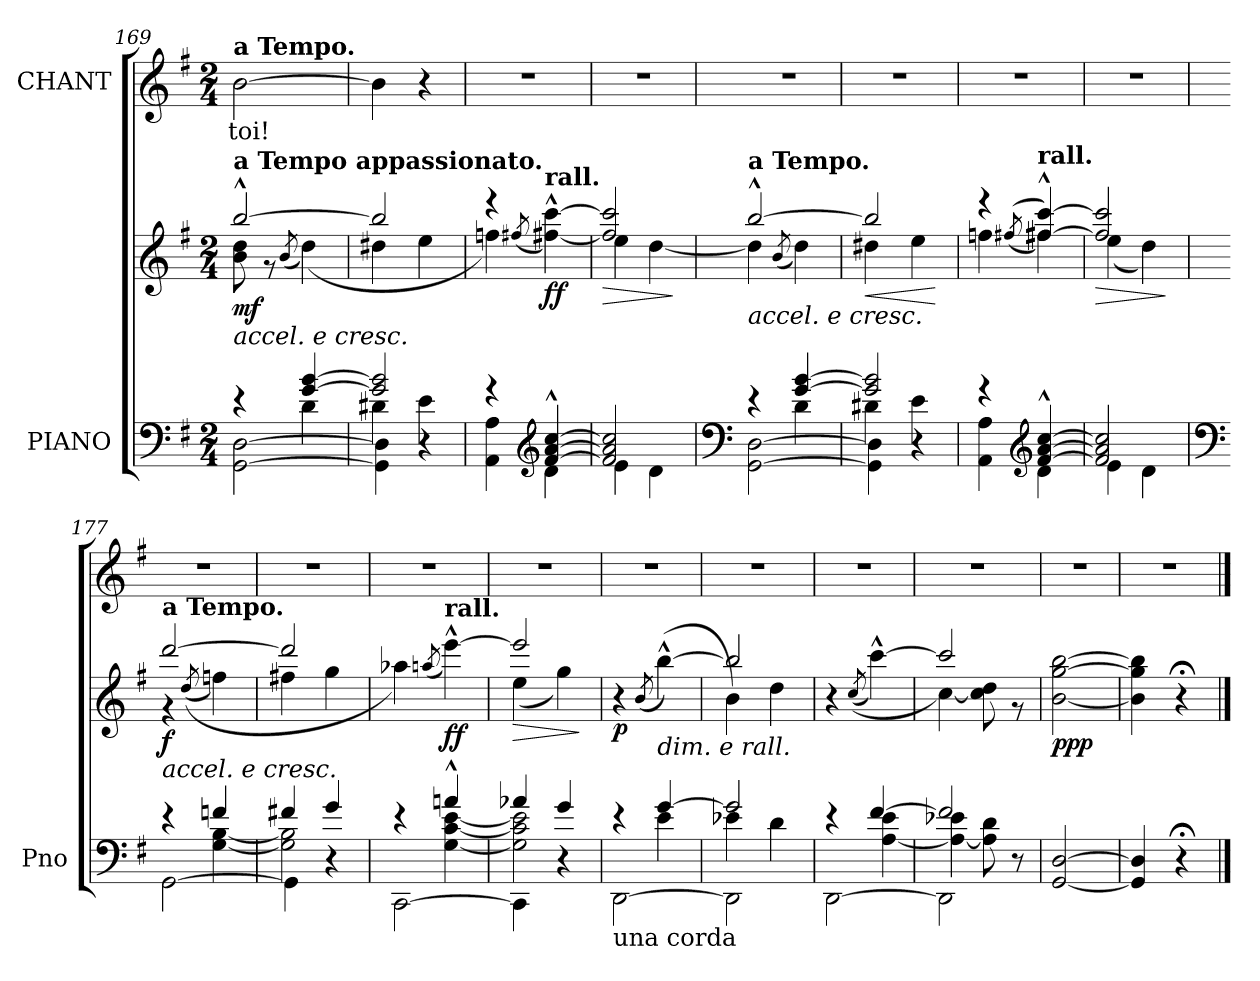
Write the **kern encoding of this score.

**kern	**kern	**dynam	**kern	**text
*part2	*part2	*part2	*part1	*part1
*staff3	*staff2	*staff2/3	*staff1	*staff1
*I"PIANO	*	*	*I"CHANT	*
*I'Pno	*	*	*	*
*clefF4	*clefG2	*	*clefG2	*
*k[f#]	*k[f#]	*	*k[f#]	*
*M2/4	*M2/4	*	*M2/4	*
=169	=169	=169	=169	=169
*^	*^	*	*	*
*	*^	*	*	*	*	*
!	!	!	!	!	!	!LO:TX:a:B:t=a Tempo.	!
!	!	!	!LO:TX:a:B:t=a Tempo appassionato.	!	!	!	!
!	!	!	!LO:TX:b:i:t=accel.     e      cresc.	!	!	!	!
!	!	!	!	!	!LO:DY:b	!	!
4r	4ryy	[2GG\ [2D\	[2bb^^/	8b\ 8dd\	mf	[2b\	toi!
.	.	.	.	8r	.	.	.
.	.	.	.	(8qb/	.	.	.
[>4g/ [>4b/	4d\	.	.	(4dd\)	.	.	.
=170	=170	=170	=170	=170	=170	=170	=170
2g/] 2b/]	4d#X\	4GG\] 4D\]	2bb/]	4dd#X\	.	4b\]	.
.	4e\	4r	.	4ee\	.	4r	.
*	*v	*v	*	*	*	*	*
=171	=171	=171	=171	=171	=171	=171
4r	4AA\ 4A\	4r	4ffn\)	.	2r	.
*clefG2	*	*	*	*	*	*
.	.	(8qff#X/	.	.	.	.
!	!	!LO:TX:a:B:t=rall.	!	!	!	!
!	!	!	!	!LO:DY:b	!	!
[4f#/^^ [4a/^^ [4cc/^^	4d\	[4ff#\^^ [4ccc\^^)	4ryy	ff	.	.
=172	=172	=172	=172	=172	=172	=172
!	!	!	!	!LO:HP:b	!	!
2f#/] 2a/] 2cc/]	4e\	2ff#/] 2ccc/]	4ee\	>	2r	.
.	4d\	.	[4dd\	.	.	.
*v	*v	*	*	*	*	*
*	*v	*v	*	*	*
.	.	]	.	.
=173	=173	=173	=173	=173
*clefF4	*	*	*	*
*^	*^	*	*	*
*	*^	*	*	*	*	*
!	!	!	!LO:TX:a:B:t=a Tempo.	!	!	!	!
!	!	!	!LO:TX:b:i:t=accel.    e    cresc.	!	!	!	!
4r	4ryy	[2GG\ [2D\	[2bb^^/	4dd\]	.	2r	.
.	.	.	.	(8qb/	.	.	.
[>4g/ [>4b/	4d\	.	.	4dd\)	.	.	.
=174	=174	=174	=174	=174	=174	=174	=174
!	!	!	!	!	!LO:HP:b	!	!
2g/] 2b/]	4d#X\	4GG\] 4D\]	2bb/]	4dd#X\	<	2r	.
.	4e\	4r	.	4ee\	.	.	.
*v	*v	*v	*	*	*	*	*
*	*v	*v	*	*	*
.	.	[	.	.
=175	=175	=175	=175	=175
*^	*^	*	*	*
4r	4AA\ 4A\	4r	4ffn\	.	2r	.
*clefG2	*	*	*	*	*	*
.	.	.	((8qff#X/	.	.	.
!	!	!LO:TX:a:B:t=rall.	!	!	!	!
[4f#/^^ [4a/^^ [4cc/^^	4d\	[4ff#X/^^ [4ccc/^^	4ff#\))	.	.	.
=176	=176	=176	=176	=176	=176	=176
!	!	!	!	!LO:HP:b	!	!
2f#/] 2a/] 2cc/]	4e\	2ff#/] 2ccc/]	(<4ee\	>	2r	.
.	4d\	.	4dd\)	.	.	.
*v	*v	*	*	*	*	*
*	*v	*v	*	*	*
.	.	]	.	.
=177	=177	=177	=177	=177
*clefF4	*	*	*	*
*^	*^	*	*	*
*	*^	*	*	*	*	*
!	!	!	!LO:TX:a:B:t=a Tempo.	!	!	!	!
!	!	!	!LO:TX:b:i:t=accel.    e    cresc.	!	!	!	!
!	!	!	!	!	!LO:DY:b	!	!
4r	4ryy	[2GG\	[2ddd/	4r	f	2r	.
.	.	.	.	((<8qdd/	.	.	.
4fn/	[4G\ [4B\	.	.	4ffn\)	.	.	.
=178	=178	=178	=178	=178	=178	=178	=178
4f#X/	2G\] 2B\]	4GG\]	2ddd/]	4ff#X\	.	2r	.
4g/	.	4r	.	4gg\	.	.	.
=179	=179	=179	=179	=179	=179	=179	=179
4r	4ryy	[2CC\	4ryy	4aa-X\)	.	2r	.
.	.	.	(8qaan/	.	.	.	.
!	!	!	!LO:TX:a:B:t=rall.	!	!	!	!
!	!	!	!	!	!LO:DY:b	!	!
4an^^/	[4G\ [4c\ [4e\	.	[>4eee^^\)	4ryy	ff	.	.
=180	=180	=180	=180	=180	=180	=180	=180
!	!	!	!	!	!LO:HP:b	!	!
4a-X/	2G\] 2c\] 2e\]	4CC\]	2eee/]	(4ee\	>	2r	.
4g/	.	4r	.	4gg\)	.	.	.
*v	*v	*v	*	*	*	*	*
*	*v	*v	*	*	*
.	.	]	.	.
=181	=181	=181	=181	=181
*^	*	*	*	*
*	*^	*	*	*	*
!LO:TX:b:t=una corda	!	!	!	!	!	!
!	!	!	!	!LO:DY:b	!	!
4r	4ryy	[2DD\	4r	p	2r	.
.	.	.	(8qb/	.	.	.
!	!	!	!LO:TX:b:i:t=dim.  e  rall.	!	!	!
[4g/	4e\	.	([>4bb^^\)	.	.	.
=182	=182	=182	=182	=182	=182	=182
*	*	*	*^	*	*	*
2g/]	4e-X\	2DD\]	2bb/]	4b\)	.	2r	.
.	4d\	.	.	4dd\	.	.	.
*	*	*	*v	*v	*	*	*
=183	=183	=183	=183	=183	=183	=183
4r	4ryy	[2DD\	4r	.	2r	.
.	.	.	((8qcc/	.	.	.
[4f#/	[4A\ 4e\	.	[>4ccc^^\)	.	.	.
=184	=184	=184	=184	=184	=184	=184
*	*	*	*^	*	*	*
2f#/]	4A\_ 4e-X\	2DD\]	2ccc/]	[4cc\)	.	2r	.
.	8A\] 8d\	.	.	8cc\] 8dd\	.	.	.
.	8r	.	.	8r	.	.	.
*	*v	*v	*	*	*	*	*
=185	=185	=185	=185	=185	=185	=185
!	!	!	!	!LO:DY:b	!	!
*v	*v	*	*	*	*	*
*	*v	*v	*	*	*
[2GG/ [2D/	[2b\ [2gg\ [2bb\	ppp	2r	.
=186	=186	=186	=186	=186
4GG/] 4D/]	4b\] 4gg\] 4bb\]	.	2r	.
4r;<	4r;<	.	.	.
==	==	==	==	==
*-	*-	*-	*-	*-
